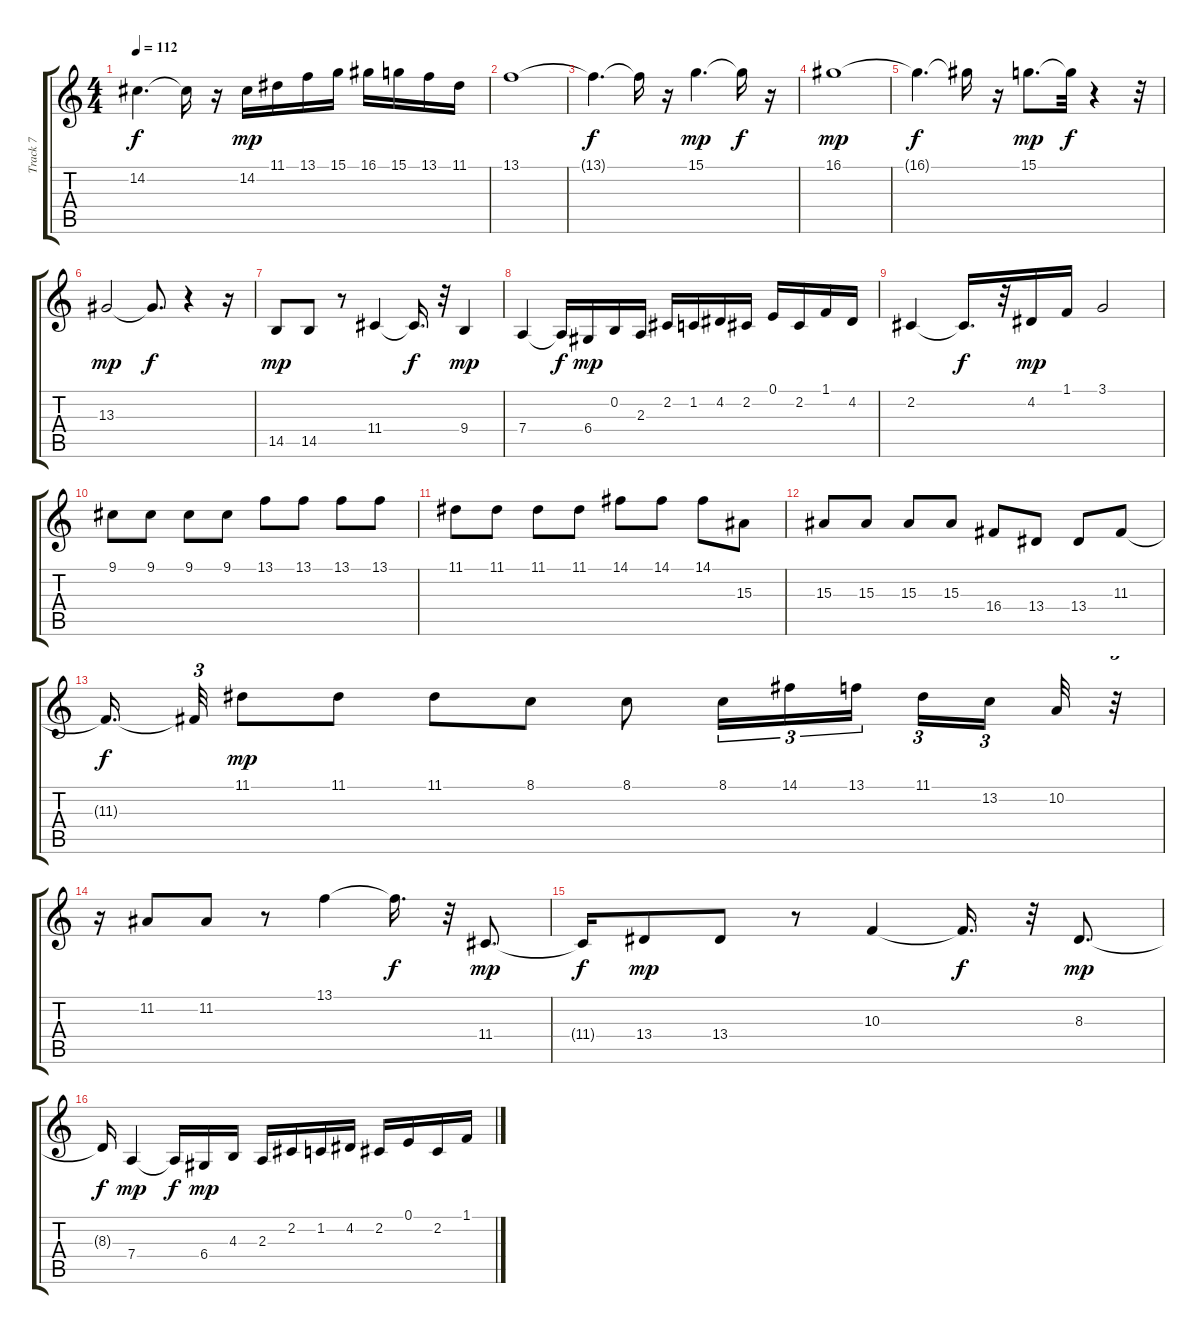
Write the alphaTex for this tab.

\track ("Track 7" "Track 7") {instrument harpsichord}
\staff {score tabs}
\tuning (E4 B3 G3 D3 A2 E2) {hide}
\ts (4 4)
\tempo 112
\clef g2
\ks c
14.2{t}.4{d dy f} 14.2{t}.16 r.16 14.2.16{dy mp} 11.1.16 13.1.16 15.1.16 16.1.16 15.1.16 13.1.16 11.1.16 |
13.1.1 |
13.1{t}.4{d dy f} 13.1{t}.16 r.16 15.1.4{d dy mp} 15.1{t}.16{dy f} r.16 |
16.1.1{dy mp} |
16.1{t}.4{d dy f} 16.1{t}.16 r.16 15.1.8{d dy mp} 15.1{t}.32{dy f} r.4 r.32 |
13.3.2{dy mp instrument brasssection} 13.3{t}.8{d dy f} r.4 r.16 |
14.5.8{dy mp} 14.5.8 r.8 11.4.4 11.4{t}.16{d dy f} r.32 9.4.4{dy mp} |
7.4.4 7.4{t}.16{dy f} 6.4.16{dy mp} 0.2.16 2.3.16 2.2.16 1.2.16 4.2.16 2.2.16 0.1.16 2.2.16 1.1.16 4.2.16 |
2.2.4 2.2{t}.16{d dy f} r.32 4.2.16{dy mp} 1.1.16 3.1.2 |
9.1.8 9.1.8 9.1.8 9.1.8 13.1.8 13.1.8 13.1.8 13.1.8 |
11.1.8 11.1.8 11.1.8 11.1.8 14.1.8 14.1.8 14.1.8 15.3.8 |
15.3.8 15.3.8 15.3.8 15.3.8 16.4.8 13.4.8 13.4.8 11.3.8 |
11.3{t}.16{d dy f beam splitsecondary} 11.3{t}.32{tu (3 2)} 11.1.8{dy mp} 11.1.8 11.1.8 8.1.8 8.1.8 8.1.16{tu (3 2)} 14.1.16{tu (3 2)} 13.1.16{tu (3 2) beam splitsecondary} 11.1.16{tu (3 2)} 13.2.16{tu (3 2) beam splitsecondary} 10.2.32 r.32{tu (3 2)} |
r.16 11.2.8{instrument viola} 11.2.8 r.8 13.1.4 13.1{t}.16{d dy f} r.32 11.4.8{d dy mp} |
11.4{t}.16{dy f} 13.4.8{dy mp} 13.4.8 r.8 10.3.4 10.3{t}.16{d dy f} r.32 8.3.8{d dy mp} |
8.3{t}.16{dy f} 7.4.4{dy mp} 7.4{t}.16{dy f} 6.4.16{dy mp} 4.3.16 2.3.16 2.2.16 1.2.16 4.2.16 2.2.16 0.1.16 2.2.16 1.1.16
